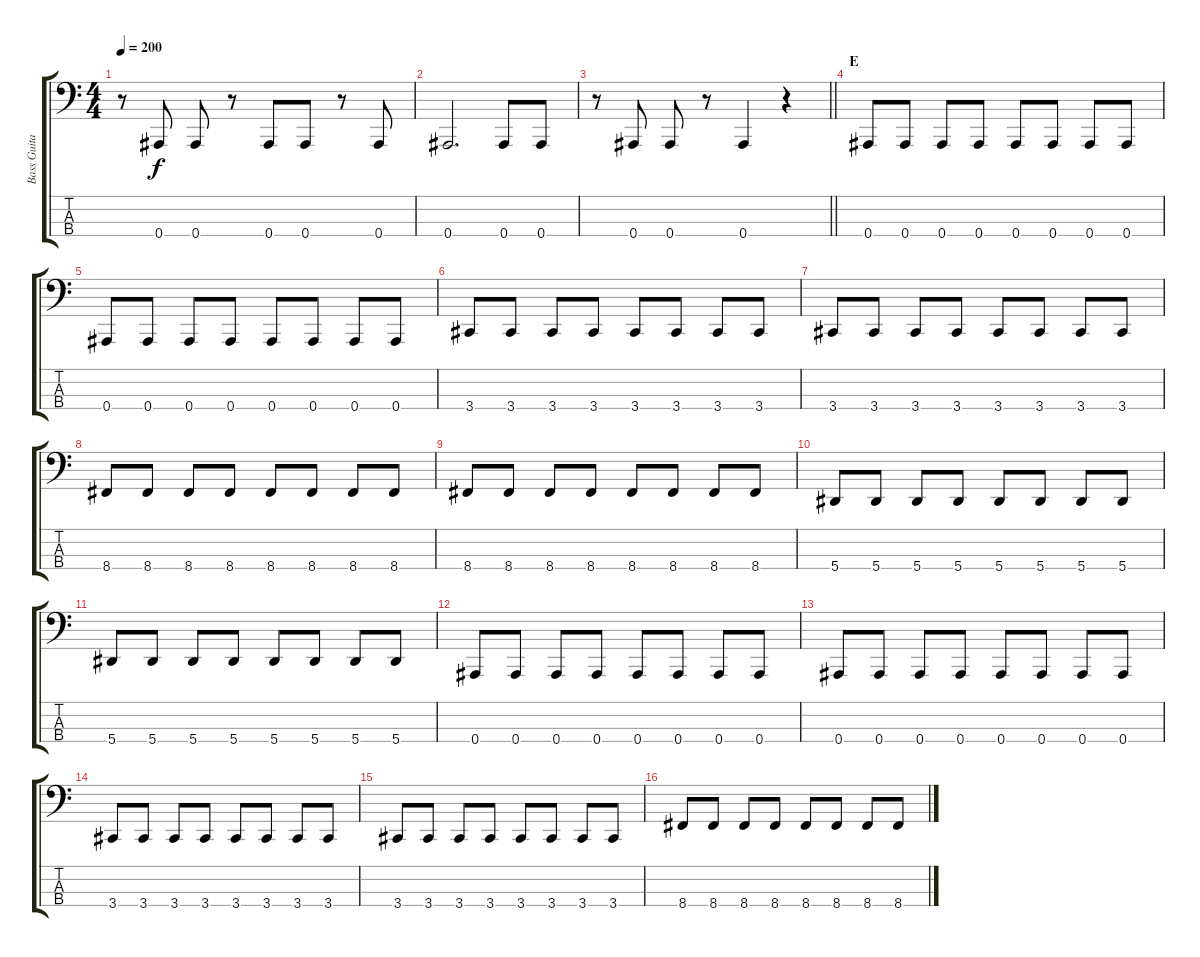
\track ("Bass Guitar: John Kis Gyevi" "Bass Guita") {instrument electricbasspick}
\staff {score tabs}
\tuning (Eb2 Bb1 F1 Bb0) {hide}
\ts (4 4)
\tempo 200
\clef f4
\ks c
r.8{dy f} 0.4.8 0.4.8 r.8 0.4.8 0.4.8 r.8 0.4.8 |
0.4.2{d} 0.4.8 0.4.8 |
\barLineRight lightlight
r.8 0.4.8 0.4.8 r.8 0.4.4 r.4 |
\section ("" "E")
0.4.8 0.4.8 0.4.8 0.4.8 0.4.8 0.4.8 0.4.8 0.4.8 |
0.4.8 0.4.8 0.4.8 0.4.8 0.4.8 0.4.8 0.4.8 0.4.8 |
3.4.8 3.4.8 3.4.8 3.4.8 3.4.8 3.4.8 3.4.8 3.4.8 |
3.4.8 3.4.8 3.4.8 3.4.8 3.4.8 3.4.8 3.4.8 3.4.8 |
8.4.8 8.4.8 8.4.8 8.4.8 8.4.8 8.4.8 8.4.8 8.4.8 |
8.4.8 8.4.8 8.4.8 8.4.8 8.4.8 8.4.8 8.4.8 8.4.8 |
5.4.8 5.4.8 5.4.8 5.4.8 5.4.8 5.4.8 5.4.8 5.4.8 |
5.4.8 5.4.8 5.4.8 5.4.8 5.4.8 5.4.8 5.4.8 5.4.8 |
0.4.8 0.4.8 0.4.8 0.4.8 0.4.8 0.4.8 0.4.8 0.4.8 |
0.4.8 0.4.8 0.4.8 0.4.8 0.4.8 0.4.8 0.4.8 0.4.8 |
3.4.8 3.4.8 3.4.8 3.4.8 3.4.8 3.4.8 3.4.8 3.4.8 |
3.4.8 3.4.8 3.4.8 3.4.8 3.4.8 3.4.8 3.4.8 3.4.8 |
8.4.8 8.4.8 8.4.8 8.4.8 8.4.8 8.4.8 8.4.8 8.4.8
